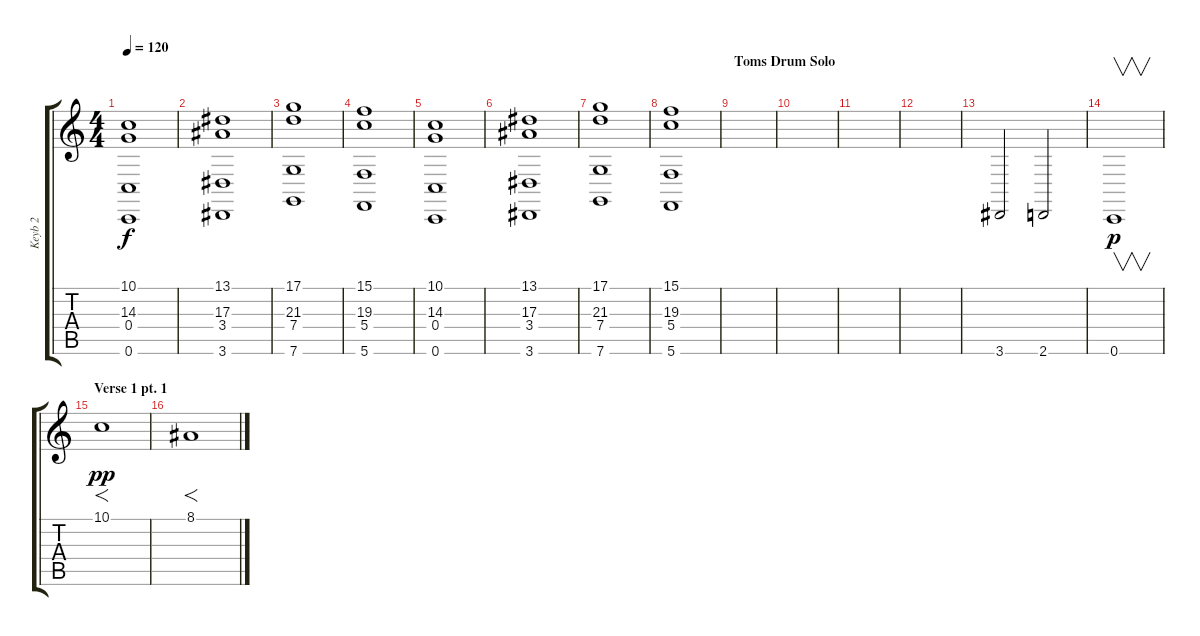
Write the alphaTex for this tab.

\track ("Keyb 2" "Keyb 2") {instrument stringensemble2}
\staff {score tabs}
\tuning (D4 A3 F3 C3 G2 C2) {hide}
\ts (4 4)
\tempo 120
\clef g2
\ks c
(10.1 14.3 0.4 0.6).1{dy f} |
(13.1 17.3 3.4 3.6).1 |
(17.1 21.3 7.4 7.6).1 |
(15.1 19.3 5.4 5.6).1 |
(10.1 14.3 0.4 0.6).1 |
(13.1 17.3 3.4 3.6).1 |
(17.1 21.3 7.4 7.6).1 |
(15.1 19.3 5.4 5.6).1 |
\section ("" "Toms Drum Solo")
|
|
|
|
3.6.2 2.6.2 |
0.6.1{v dy p} |
\section ("" "Verse 1 pt. 1")
10.1.1{f dy pp} |
8.1.1{f}
